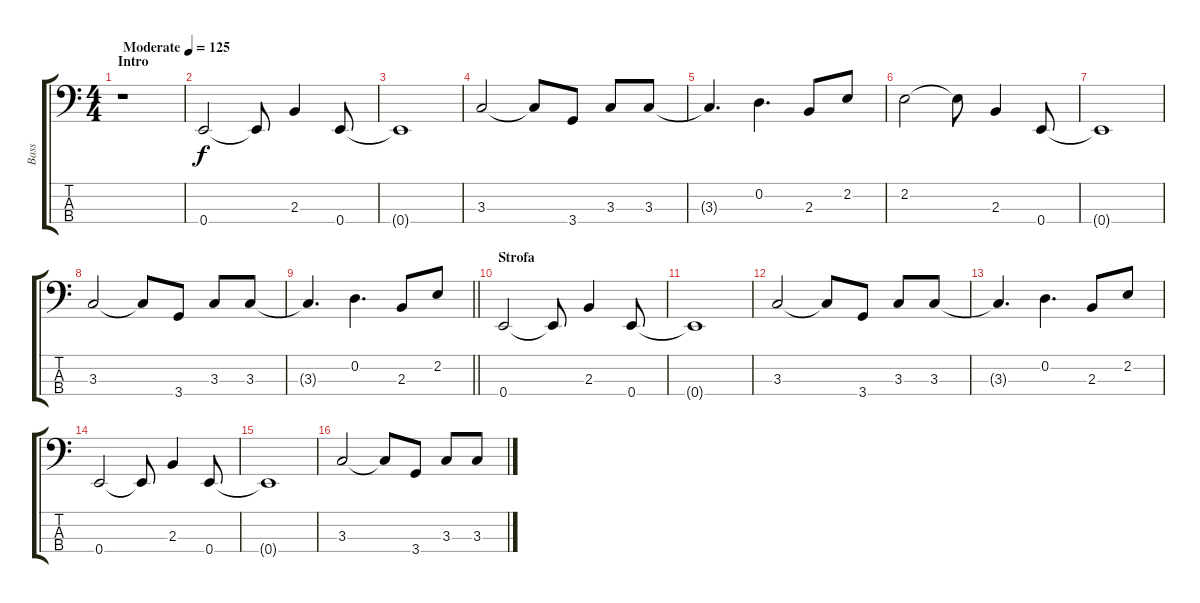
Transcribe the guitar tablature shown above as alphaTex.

\track ("Bass" "Bass") {instrument fretlessbass}
\staff {score tabs}
\tuning (G2 D2 A1 E1) {hide}
\ts (4 4)
\section ("" "Intro")
\tempo (125 "Moderate")
\clef f4
\ks c
r.1{dy f instrument fretlessbass} |
0.4.2 0.4{t}.8 2.3.4 0.4.8 |
0.4{t}.1 |
3.3.2 3.3{t}.8 3.4.8 3.3.8 3.3.8 |
3.3{t}.4{d} 0.2.4{d} 2.3.8 2.2.8 |
2.2.2 2.2{t}.8 2.3.4 0.4.8 |
0.4{t}.1 |
3.3.2 3.3{t}.8 3.4.8 3.3.8 3.3.8 |
\barLineRight lightlight
3.3{t}.4{d} 0.2.4{d} 2.3.8 2.2.8 |
\section ("" "Strofa")
0.4.2 0.4{t}.8 2.3.4 0.4.8 |
0.4{t}.1 |
3.3.2 3.3{t}.8 3.4.8 3.3.8 3.3.8 |
3.3{t}.4{d} 0.2.4{d} 2.3.8 2.2.8 |
0.4.2 0.4{t}.8 2.3.4 0.4.8 |
0.4{t}.1 |
3.3.2 3.3{t}.8 3.4.8 3.3.8 3.3.8
